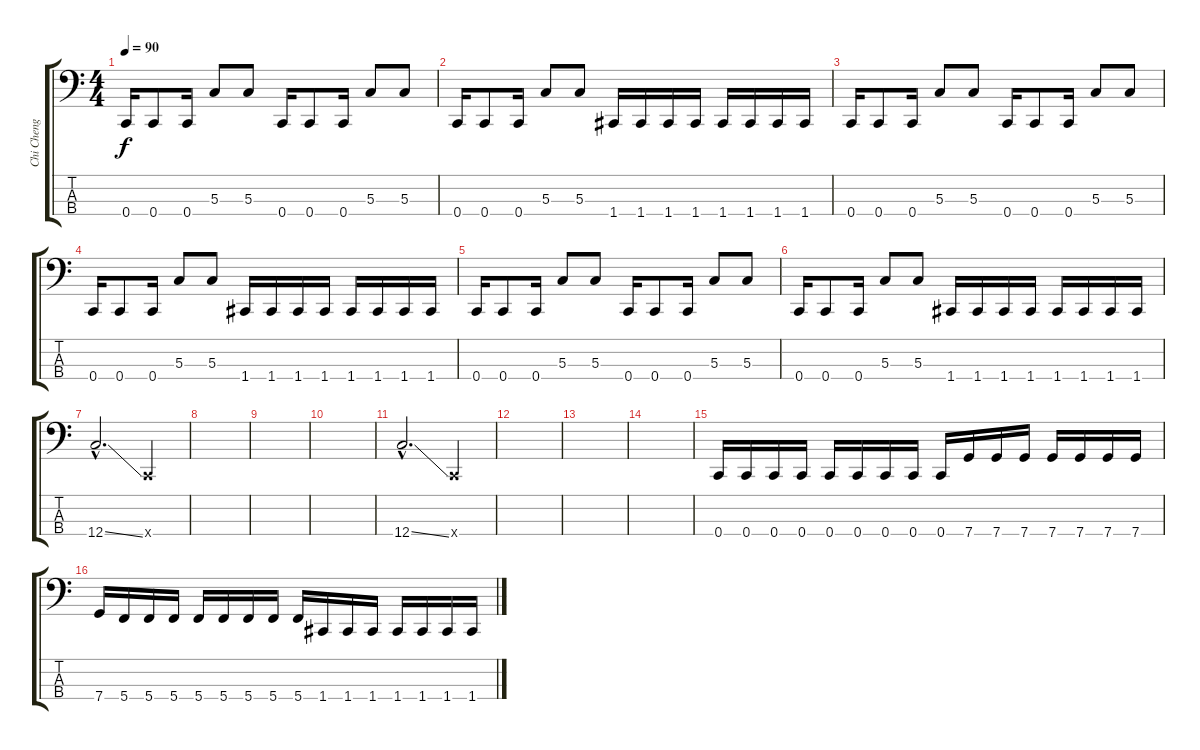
\track ("Chi Cheng - Bass" "Chi Cheng ") {instrument electricbassfinger}
\staff {score tabs}
\tuning (F2 C2 G1 C1) {hide}
\ts (4 4)
\tempo 90
\clef f4
\ks c
0.4.16{dy f instrument electricbassfinger} 0.4.8 0.4.16 5.3.8 5.3.8 0.4.16 0.4.8 0.4.16 5.3.8 5.3.8 |
0.4.16 0.4.8 0.4.16 5.3.8 5.3.8 1.4.16 1.4.16 1.4.16 1.4.16 1.4.16 1.4.16 1.4.16 1.4.16 |
0.4.16{instrument electricbassfinger} 0.4.8 0.4.16 5.3.8 5.3.8 0.4.16 0.4.8 0.4.16 5.3.8 5.3.8 |
0.4.16 0.4.8 0.4.16 5.3.8 5.3.8 1.4.16 1.4.16 1.4.16 1.4.16 1.4.16 1.4.16 1.4.16 1.4.16 |
0.4.16{instrument electricbassfinger} 0.4.8 0.4.16 5.3.8 5.3.8 0.4.16 0.4.8 0.4.16 5.3.8 5.3.8 |
0.4.16 0.4.8 0.4.16 5.3.8 5.3.8 1.4.16 1.4.16 1.4.16 1.4.16 1.4.16 1.4.16 1.4.16 1.4.16 |
12.4{ss hac}.2{d} 0.4{x}.4 |
|
|
|
12.4{ss hac}.2{d} 0.4{x}.4 |
|
|
|
0.4.16 0.4.16 0.4.16 0.4.16 0.4.16 0.4.16 0.4.16 0.4.16 0.4.16 7.4.16 7.4.16 7.4.16 7.4.16 7.4.16 7.4.16 7.4.16 |
7.4.16 5.4.16 5.4.16 5.4.16 5.4.16 5.4.16 5.4.16 5.4.16 5.4.16 1.4.16 1.4.16 1.4.16 1.4.16 1.4.16 1.4.16 1.4.16
